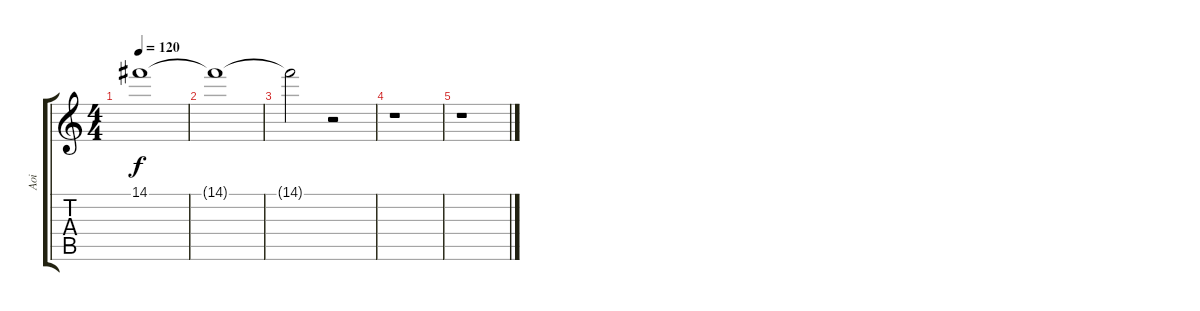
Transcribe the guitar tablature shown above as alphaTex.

\track ("Aoi" "Aoi") {instrument electricguitarclean}
\staff {score tabs}
\tuning (E4 B3 G3 D3 A2 E2) {hide}
\ts (4 4)
\tempo 120
\clef g2
\ks c
14.1{t}.1{dy f} |
14.1{t}.1 |
14.1{t}.2 r.2 |
r.1 |
r.1
